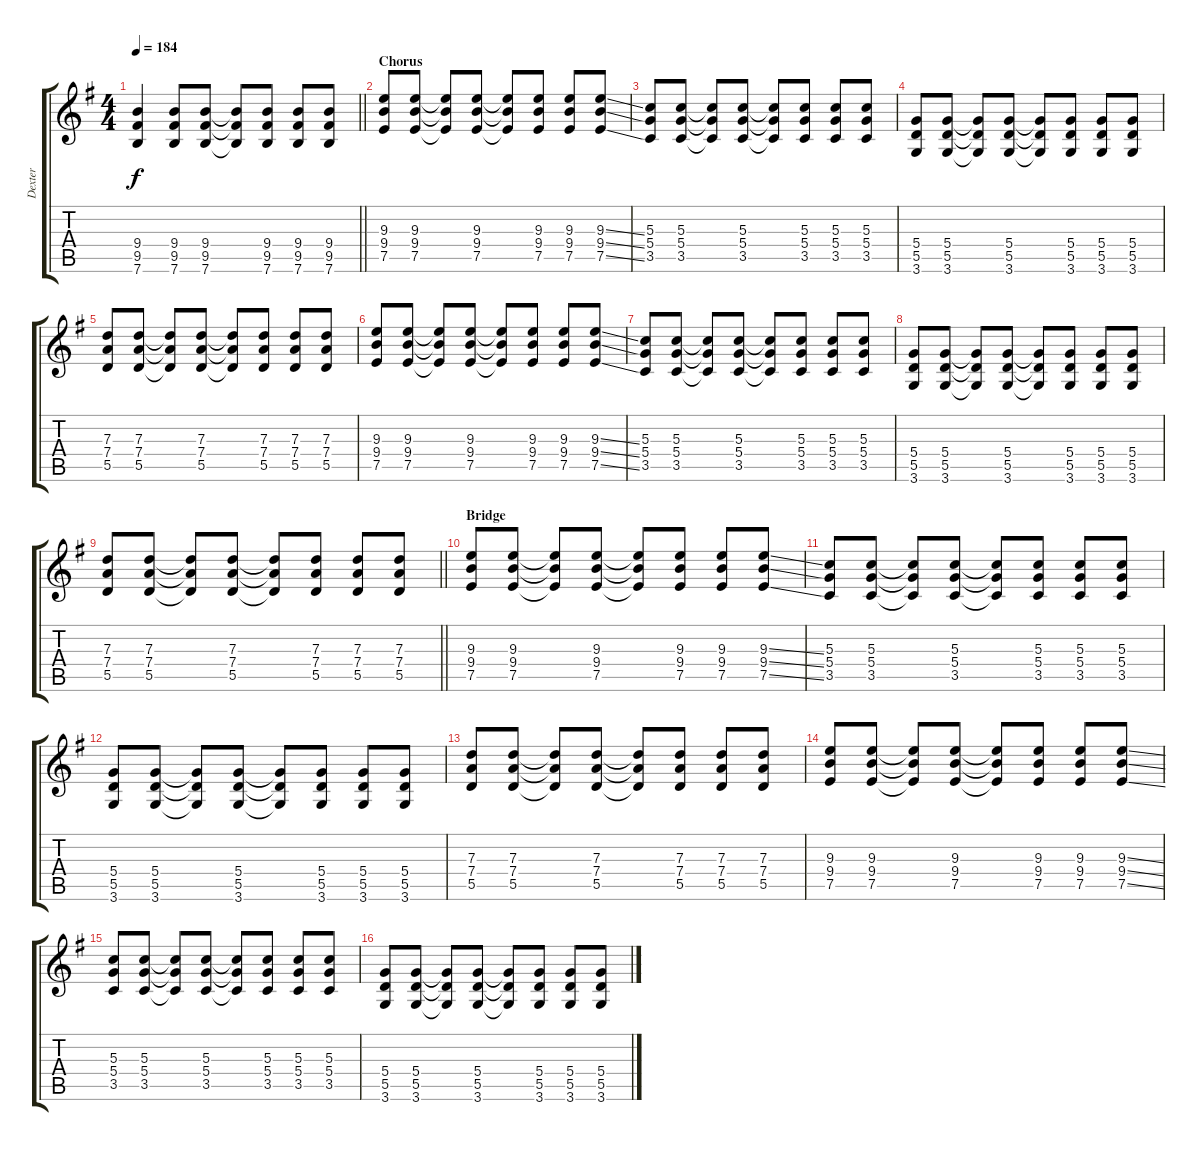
\track ("Dexter" "Dexter") {instrument distortionguitar}
\staff {score tabs}
\tuning (E4 B3 G3 D3 A2 E2) {hide}
\ts (4 4)
\tempo 184
\clef g2
\barLineRight lightlight
\ks eminor
(9.4 9.5 7.6).4{dy f} (9.4 9.5 7.6).8 (9.4 9.5 7.6).8 (9.4{t} 9.5{t} 7.6{t}).8 (9.4 9.5 7.6).8 (9.4 9.5 7.6).8 (9.4 9.5 7.6).8 |
\section ("" "Chorus")
(9.3 9.4 7.5).8 (9.3 9.4 7.5).8 (9.3{t} 9.4{t} 7.5{t}).8 (9.3 9.4 7.5).8 (9.3{t} 9.4{t} 7.5{t}).8 (9.3 9.4 7.5).8 (9.3 9.4 7.5).8 (9.3{ss} 9.4{ss} 7.5{ss}).8 |
(5.3 5.4 3.5).8 (5.3 5.4 3.5).8 (5.3{t} 5.4{t} 3.5{t}).8 (5.3 5.4 3.5).8 (5.3{t} 5.4{t} 3.5{t}).8 (5.3 5.4 3.5).8 (5.3 5.4 3.5).8 (5.3 5.4 3.5).8 |
(5.4 5.5 3.6).8 (5.4 5.5 3.6).8 (5.4{t} 5.5{t} 3.6{t}).8 (5.4 5.5 3.6).8 (5.4{t} 5.5{t} 3.6{t}).8 (5.4 5.5 3.6).8 (5.4 5.5 3.6).8 (5.4 5.5 3.6).8 |
(7.3 7.4 5.5).8 (7.3 7.4 5.5).8 (7.3{t} 7.4{t} 5.5{t}).8 (7.3 7.4 5.5).8 (7.3{t} 7.4{t} 5.5{t}).8 (7.3 7.4 5.5).8 (7.3 7.4 5.5).8 (7.3 7.4 5.5).8 |
(9.3 9.4 7.5).8 (9.3 9.4 7.5).8 (9.3{t} 9.4{t} 7.5{t}).8 (9.3 9.4 7.5).8 (9.3{t} 9.4{t} 7.5{t}).8 (9.3 9.4 7.5).8 (9.3 9.4 7.5).8 (9.3{ss} 9.4{ss} 7.5{ss}).8 |
(5.3 5.4 3.5).8 (5.3 5.4 3.5).8 (5.3{t} 5.4{t} 3.5{t}).8 (5.3 5.4 3.5).8 (5.3{t} 5.4{t} 3.5{t}).8 (5.3 5.4 3.5).8 (5.3 5.4 3.5).8 (5.3 5.4 3.5).8 |
(5.4 5.5 3.6).8 (5.4 5.5 3.6).8 (5.4{t} 5.5{t} 3.6{t}).8 (5.4 5.5 3.6).8 (5.4{t} 5.5{t} 3.6{t}).8 (5.4 5.5 3.6).8 (5.4 5.5 3.6).8 (5.4 5.5 3.6).8 |
\barLineRight lightlight
(7.3 7.4 5.5).8 (7.3 7.4 5.5).8 (7.3{t} 7.4{t} 5.5{t}).8 (7.3 7.4 5.5).8 (7.3{t} 7.4{t} 5.5{t}).8 (7.3 7.4 5.5).8 (7.3 7.4 5.5).8 (7.3 7.4 5.5).8 |
\section ("" "Bridge")
(9.3 9.4 7.5).8 (9.3 9.4 7.5).8 (9.3{t} 9.4{t} 7.5{t}).8 (9.3 9.4 7.5).8 (9.3{t} 9.4{t} 7.5{t}).8 (9.3 9.4 7.5).8 (9.3 9.4 7.5).8 (9.3{ss} 9.4{ss} 7.5{ss}).8 |
(5.3 5.4 3.5).8 (5.3 5.4 3.5).8 (5.3{t} 5.4{t} 3.5{t}).8 (5.3 5.4 3.5).8 (5.3{t} 5.4{t} 3.5{t}).8 (5.3 5.4 3.5).8 (5.3 5.4 3.5).8 (5.3 5.4 3.5).8 |
(5.4 5.5 3.6).8 (5.4 5.5 3.6).8 (5.4{t} 5.5{t} 3.6{t}).8 (5.4 5.5 3.6).8 (5.4{t} 5.5{t} 3.6{t}).8 (5.4 5.5 3.6).8 (5.4 5.5 3.6).8 (5.4 5.5 3.6).8 |
(7.3 7.4 5.5).8 (7.3 7.4 5.5).8 (7.3{t} 7.4{t} 5.5{t}).8 (7.3 7.4 5.5).8 (7.3{t} 7.4{t} 5.5{t}).8 (7.3 7.4 5.5).8 (7.3 7.4 5.5).8 (7.3 7.4 5.5).8 |
(9.3 9.4 7.5).8 (9.3 9.4 7.5).8 (9.3{t} 9.4{t} 7.5{t}).8 (9.3 9.4 7.5).8 (9.3{t} 9.4{t} 7.5{t}).8 (9.3 9.4 7.5).8 (9.3 9.4 7.5).8 (9.3{ss} 9.4{ss} 7.5{ss}).8 |
(5.3 5.4 3.5).8 (5.3 5.4 3.5).8 (5.3{t} 5.4{t} 3.5{t}).8 (5.3 5.4 3.5).8 (5.3{t} 5.4{t} 3.5{t}).8 (5.3 5.4 3.5).8 (5.3 5.4 3.5).8 (5.3 5.4 3.5).8 |
(5.4 5.5 3.6).8 (5.4 5.5 3.6).8 (5.4{t} 5.5{t} 3.6{t}).8 (5.4 5.5 3.6).8 (5.4{t} 5.5{t} 3.6{t}).8 (5.4 5.5 3.6).8 (5.4 5.5 3.6).8 (5.4 5.5 3.6).8
